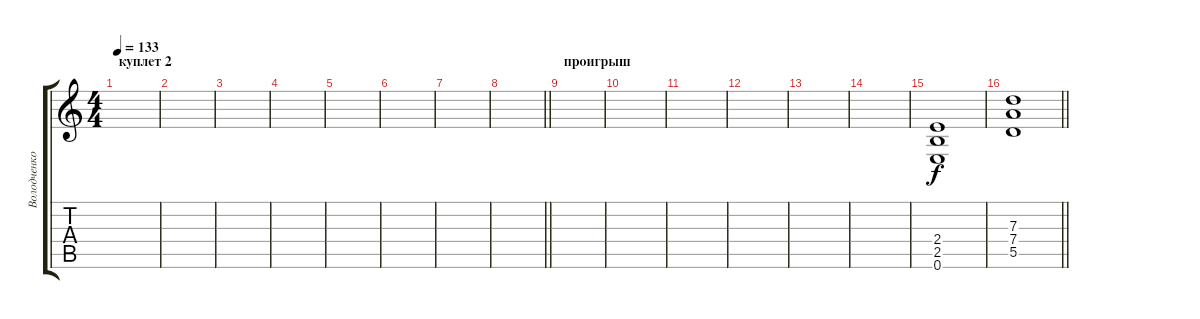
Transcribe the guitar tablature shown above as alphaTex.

\track ("Володченко" "Володченко") {instrument overdrivenguitar}
\staff {score tabs}
\tuning (E4 B3 G3 D3 A2 E2) {hide}
\ts (4 4)
\section ("" "куплет 2")
\tempo 133
\clef g2
\ks c
|
|
|
|
|
|
|
\barLineRight lightlight
|
\section ("" "проигрыш")
|
|
|
|
|
|
(2.4 2.5 0.6).1 |
\barLineRight lightlight
(7.3 7.4 5.5).1
